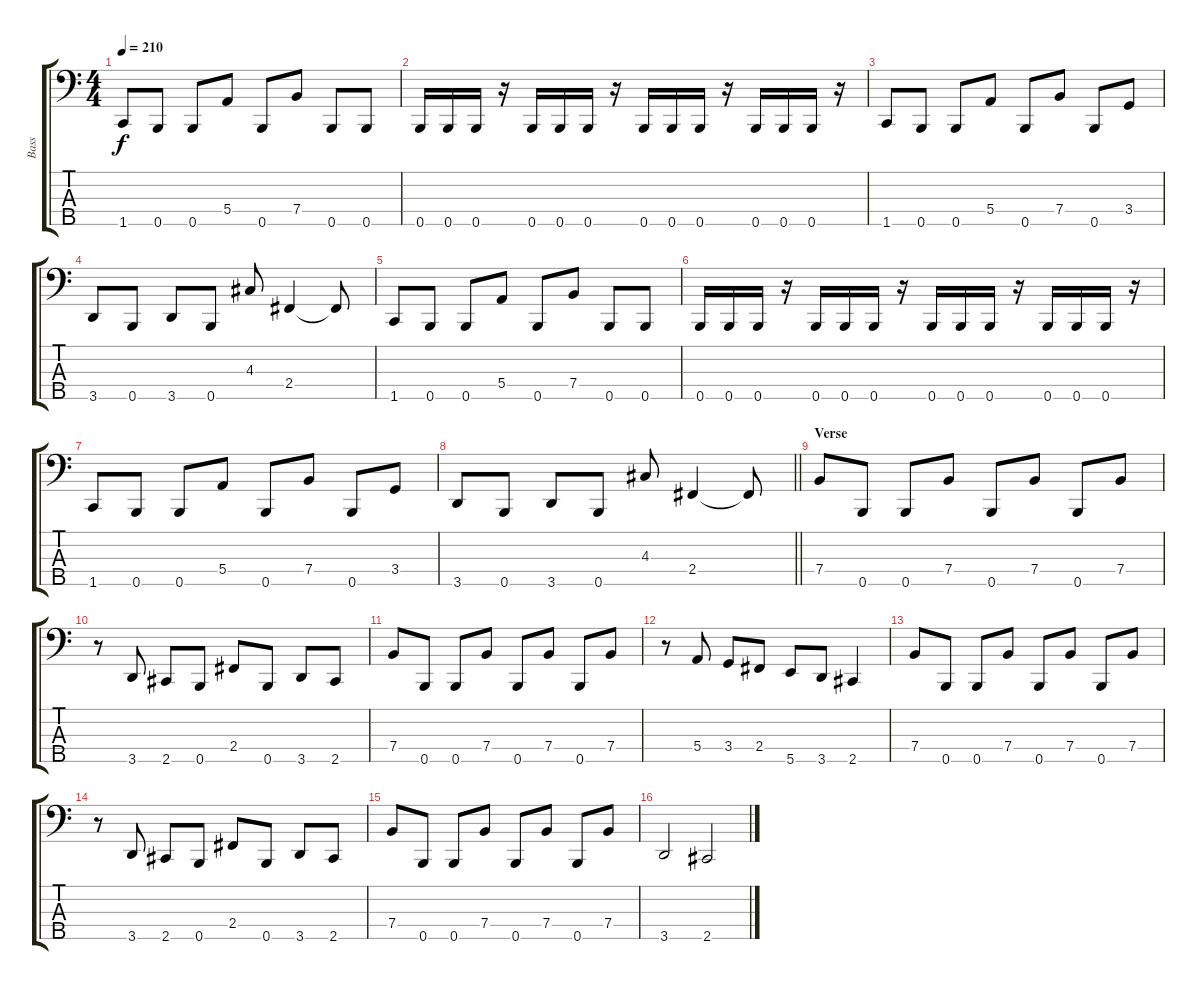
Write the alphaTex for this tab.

\track ("Bass" "Bass") {instrument electricbassfinger}
\staff {score tabs}
\tuning (G2 D2 A1 E1 B0) {hide}
\ts (4 4)
\tempo 210
\clef f4
\ks c
1.5.8{dy f} 0.5.8 0.5.8 5.4.8 0.5.8 7.4.8 0.5.8 0.5.8 |
0.5.16 0.5.16 0.5.16 r.16 0.5.16 0.5.16 0.5.16 r.16 0.5.16 0.5.16 0.5.16 r.16 0.5.16 0.5.16 0.5.16 r.16 |
1.5.8 0.5.8 0.5.8 5.4.8 0.5.8 7.4.8 0.5.8 3.4.8 |
3.5.8 0.5.8 3.5.8 0.5.8 4.3.8 2.4.4 2.4{t}.8 |
1.5.8 0.5.8 0.5.8 5.4.8 0.5.8 7.4.8 0.5.8 0.5.8 |
0.5.16 0.5.16 0.5.16 r.16 0.5.16 0.5.16 0.5.16 r.16 0.5.16 0.5.16 0.5.16 r.16 0.5.16 0.5.16 0.5.16 r.16 |
1.5.8 0.5.8 0.5.8 5.4.8 0.5.8 7.4.8 0.5.8 3.4.8 |
\barLineRight lightlight
3.5.8 0.5.8 3.5.8 0.5.8 4.3.8 2.4.4 2.4{t}.8 |
\section ("" "Verse")
7.4.8 0.5.8 0.5.8 7.4.8 0.5.8 7.4.8 0.5.8 7.4.8 |
r.8 3.5.8 2.5.8 0.5.8 2.4.8 0.5.8 3.5.8 2.5.8 |
7.4.8 0.5.8 0.5.8 7.4.8 0.5.8 7.4.8 0.5.8 7.4.8 |
r.8 5.4.8 3.4.8 2.4.8 5.5.8 3.5.8 2.5.4 |
7.4.8 0.5.8 0.5.8 7.4.8 0.5.8 7.4.8 0.5.8 7.4.8 |
r.8 3.5.8 2.5.8 0.5.8 2.4.8 0.5.8 3.5.8 2.5.8 |
7.4.8 0.5.8 0.5.8 7.4.8 0.5.8 7.4.8 0.5.8 7.4.8 |
3.5.2 2.5.2
